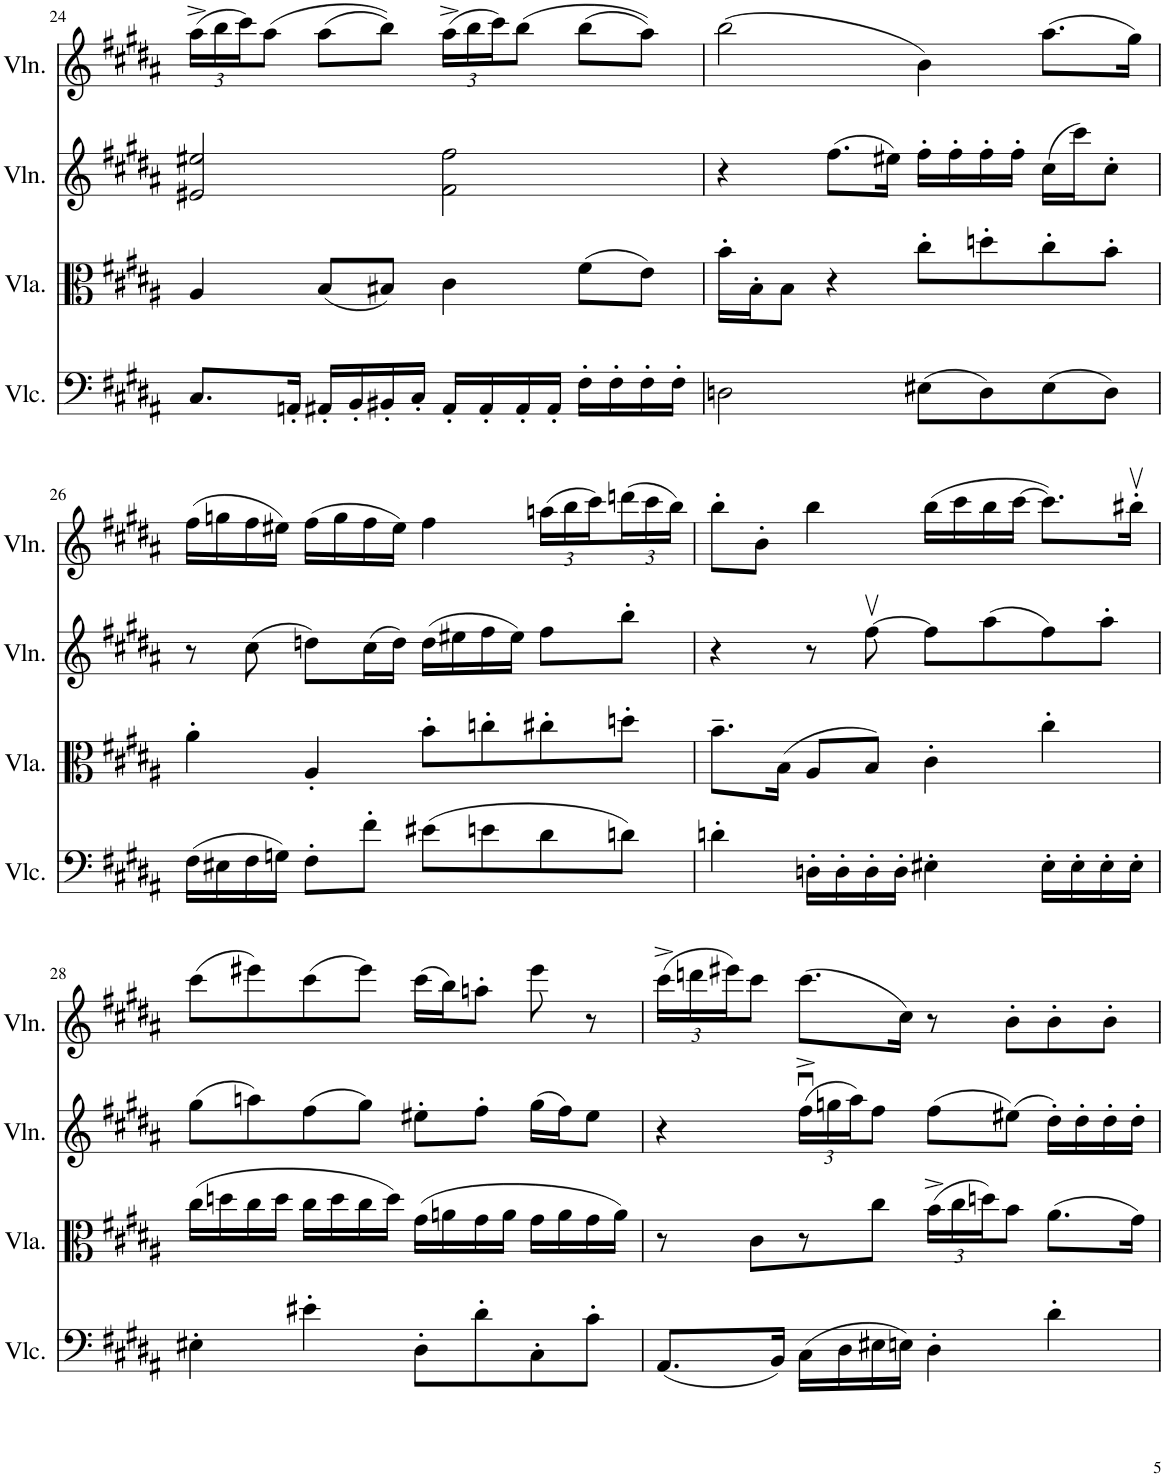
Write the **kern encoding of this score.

**kern	**kern	**kern	**kern
*part4	*part3	*part2	*part1
*staff4	*staff3	*staff2	*staff1
*I"Violoncello	*I"Viola	*I"Violin	*I"Violin
*I'Vlc.	*I'Vla.	*I'Vln.	*I'Vln.
!!LO:PB:g=z
*clefF4	*clefC3	*clefG2	*clefG2
*k[f#c#g#d#a#]	*k[f#c#g#d#a#]	*k[f#c#g#d#a#]	*k[f#c#g#d#a#]
*M4/4	*M4/4	*M4/4	*M4/4
*	*	*	*Xbrackettup
=24	=24	=24	=24
8.C#/L	4A#/	2e#X/ 2ee#X/	(24aa#^\LL
.	.	.	24bb\
.	.	.	24ccc#\J)
.	.	.	(8aa#\J
16AAn'/Jk	.	.	.
16AA#X'/LL	(8B/L	.	(8aa#\L
16BB'/	.	.	.
16BB#X'/	8B#X/J)	.	8bb\J))
16C#'/JJ	.	.	.
16AA#'/LL	4c#\	2f#\ 2ff#\	(24aa#^\LL
.	.	.	24bb\
16AA#'/	.	.	.
.	.	.	24ccc#\J)
16AA#'/	.	.	(8bb\J
16AA#'/JJ	.	.	.
16F#'\LL	(8f#\L	.	(8bb\L
16F#'\	.	.	.
16F#'\	8e\J)	.	8aa#\J))
16F#'\JJ	.	.	.
=25	=25	=25	=25
2Dn\	16b'\LL	4r	(2bb\
.	16B'\J	.	.
.	8B\J	.	.
.	4r	(8.ff#\L	.
.	.	16ee#X\Jk)	.
(8E#X\L	8cc#'\L	16ff#'\LL	4b\)
.	.	16ff#'\	.
8D\)	8ddn'\	16ff#'\	.
.	.	16ff#'\JJ	.
(8E#\	8cc#'\	(16cc#\LL	(8.aa#\L
.	.	16ccc#\J)	.
8D\J)	8b'\J	8cc#'\J	.
.	.	.	16gg#\Jk)
!!LO:LB:g=z
=26	=26	=26	=26
(16F#\LL	4a#'\	8r	(16ff#\LL
16E#X\	.	.	16ggn\
16F#\	.	(8cc#\	16ff#\
16Gn\JJ)	.	.	16ee#X\JJ)
8F#'\L	4A#'/	8ddn\L)	(16ff#\LL
.	.	.	16gg\
8f#'\J	.	(16cc#\L	16ff#\
.	.	16dd\JJ)	16ee#\JJ)
(8e#X\L	8b'\L	(16dd\LL	4ff#\
.	.	16ee#X\	.
8en\	8ccn'\	16ff#\	.
.	.	16ee#\JJ)	.
8d#\	8cc#X'\	8ff#\L	(24aan\LL
.	.	.	24bb\
.	.	.	24ccc#\)
8dn\J)	8ddn'\J	8bb'\J	(24dddn\
.	.	.	24ccc#\
.	.	.	24bb\JJ)
=27	=27	=27	=27
4dn'\	8.b~\L	4r	8bb'\L
.	.	.	8b'\J
.	(16B\Jk	.	.
16Dn'\LL	8A#/L	8r	4bb\
16D'\	.	.	.
16D'\	8B/J)	[8ff#v\	.
16D'\JJ	.	.	.
4E#X'\	4c#'\	8ff#\L]	(16bb\LL
.	.	.	16ccc#\
.	.	(8aa#\	16bb\
.	.	.	[16ccc#\JJ
16E#'\LL	4cc#'\	8ff#\)	8.ccc#\L])
16E#'\	.	.	.
16E#'\	.	8aa#'\J	.
16E#'\JJ	.	.	16bb#Xv'\Jk
!!LO:LB:g=z
=28	=28	=28	=28
4E#X'\	(16cc#\LL	(8gg#\L	(8ccc#\L
.	16ddn\	.	.
.	16cc#\	8aan\)	8eee#X\)
.	16dd\JJ	.	.
4e#X'\	16cc#\LL	(8ff#\	(8ccc#\
.	16dd\	.	.
.	16cc#\	8gg#\J)	8eee#\J)
.	16dd\JJ)	.	.
8D#'\L	(16g#\LL	8ee#X'\L	(16ccc#\LL
.	16an\	.	16bb\J)
8d#'\	16g#\	8ff#'\J	8aan'\J
.	16a\JJ	.	.
8C#'\	16g#\LL	(16gg#\LL	8eee#\
.	16a\	16ff#\J)	.
8c#'\J	16g#\	8ee#\J	8r
.	16a\JJ)	.	.
=29	=29	=29	=29
(8.AA#/L	8r	4r	(24ccc#^\LL
.	.	.	24dddn\
.	.	.	24eee#X\J)
.	8c#\L	.	8ccc#\J
16BB/Jk)	.	.	.
*	*	*Xbrackettup	*
(16C#\LL	8r	(24ff#u^\LL	(8.ccc#\L
.	.	24ggn\	.
16D#\	.	.	.
.	.	24aa#\J)	.
16E#X\	8cc#\J	8ff#\J	.
16En\JJ)	.	.	16cc#\Jk)
*	*Xbrackettup	*	*
4D#'\	(24b^\LL	(8ff#\L	8r
.	24cc#\	.	.
.	24ddn\J)	.	.
.	8b\J	(8ee#X\J)	8b'\L
4d#'\	(8.a#\L	16dd#'\LL)	8b'\
.	.	16dd#'\	.
.	.	16dd#'\	8b'\J
.	16g#\Jk)	16dd#'\JJ	.
=	=	=	=
*-	*-	*-	*-
